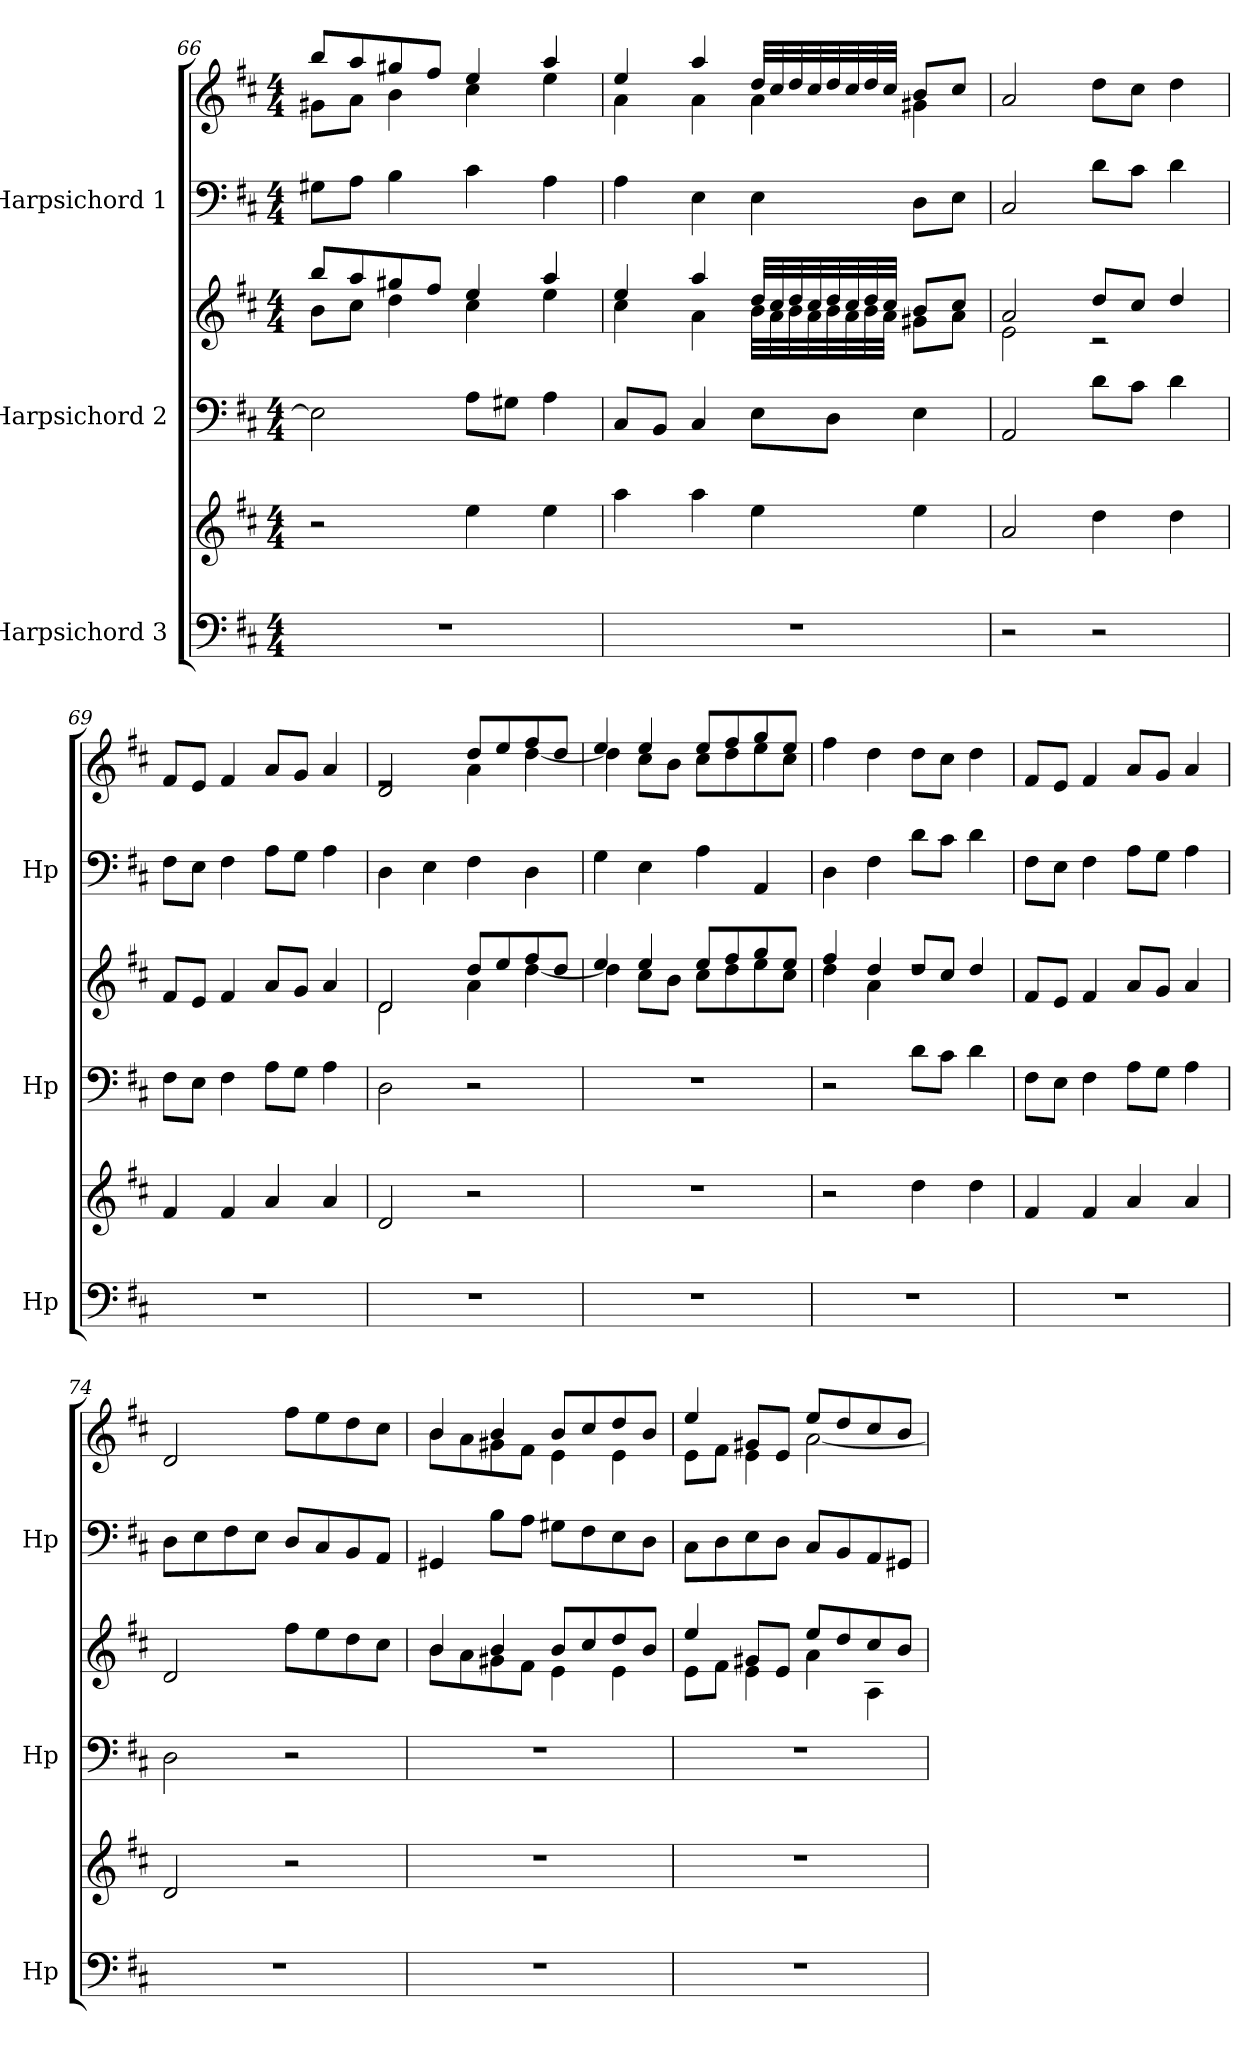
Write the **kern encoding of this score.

**kern	**kern	**kern	**kern	**kern	**kern
*part3	*part3	*part2	*part2	*part1	*part1
*staff6	*staff5	*staff4	*staff3	*staff2	*staff1
*I"Harpsichord 3	*	*I"Harpsichord 2	*	*I"Harpsichord 1	*
*I'Hp	*	*I'Hp	*	*I'Hp	*
*clefF4	*clefG2	*clefF4	*clefG2	*clefF4	*clefG2
*k[f#c#]	*k[f#c#]	*k[f#c#]	*k[f#c#]	*k[f#c#]	*k[f#c#]
*M4/4	*M4/4	*M4/4	*M4/4	*M4/4	*M4/4
=66	=66	=66	=66	=66	=66
*	*	*	*^	*	*^
1r	2r	2E\]	8bb/L	8b\L	8G#X\L	8bb/L	8g#X\L
.	.	.	8aa/	8cc#\J	8A\J	8aa/	8a\J
.	.	.	8gg#X/	4dd\	4B\	8gg#X/	4b\
.	.	.	8ff#/J	.	.	8ff#/J	.
.	4ee\	8A\L	4ee/	4cc#\	4c#\	4ee/	4cc#\
.	.	8G#X\J	.	.	.	.	.
.	4ee\	4A\	4aa/	4ee\	4A\	4aa/	4ee\
!!LO:PB:g=z	!!
=67	=67	=67	=67	=67	=67	=67	=67
1r	4aa\	8C#/L	4ee/	4cc#\	4A\	4ee/	4a\
.	.	8BB/J	.	.	.	.	.
.	4aa\	4C#/	4aa/	4a\	4E\	4aa/	4a\
.	4ee\	8E\L	32dd/LLL	32b\LLL	4E\	32dd/LLL	4a\
.	.	.	32cc#/	32a\	.	32cc#/	.
.	.	.	32dd/	32b\	.	32dd/	.
.	.	.	32cc#/	32a\	.	32cc#/	.
.	.	8D\J	32dd/	32b\	.	32dd/	.
.	.	.	32cc#/	32a\	.	32cc#/	.
.	.	.	32dd/	32b\	.	32dd/	.
.	.	.	32cc#/JJJ	32a\JJJ	.	32cc#/JJJ	.
.	4ee\	4E\	8b/L	8g#X\L	8D\L	8b/L	4g#X\
.	.	.	8cc#/J	8a\J	8E\J	8cc#/J	.
*	*	*	*	*	*	*v	*v
=68	=68	=68	=68	=68	=68	=68
2r	2a/	2AA/	2a/	2e\	2C#/	2a/
2r	4dd\	8d\L	8dd/L	2r	8d\L	8dd\L
.	.	8c#\J	8cc#/J	.	8c#\J	8cc#\J
.	4dd\	4d\	4dd/	.	4d\	4dd\
*	*	*	*v	*v	*	*
=69	=69	=69	=69	=69	=69
1r	4f#/	8F#\L	8f#/L	8F#\L	8f#/L
.	.	8E\J	8e/J	8E\J	8e/J
.	4f#/	4F#\	4f#/	4F#\	4f#/
.	4a/	8A\L	8a/L	8A\L	8a/L
.	.	8G\J	8g/J	8G\J	8g/J
.	4a/	4A\	4a/	4A\	4a/
=70	=70	=70	=70	=70	=70
*	*	*	*^	*	*^
1r	2d/	2D\	2d/	2d\	4D\	2d/	2re
.	.	.	.	.	4E\	.	.
.	2r	2r	8dd/L	4a\	4F#\	8dd/L	4a\
.	.	.	8ee/	.	.	8ee/	.
.	.	.	8ff#/	[4dd\	4D\	8ff#/	[4dd\
.	.	.	8dd/J	.	.	8dd/J	.
=71	=71	=71	=71	=71	=71	=71	=71
1r	1r	1r	4ee/	4dd\]	4G\	4ee/	4dd\]
.	.	.	4ee/	8cc#\L	4E\	4ee/	8cc#\L
.	.	.	.	8b\J	.	.	8b\J
.	.	.	8ee/L	8cc#\L	4A\	8ee/L	8cc#\L
.	.	.	8ff#/	8dd\	.	8ff#/	8dd\
.	.	.	8gg/	8ee\	4AA/	8gg/	8ee\
.	.	.	8ee/J	8cc#\J	.	8ee/J	8cc#\J
*	*	*	*	*	*	*v	*v
=72	=72	=72	=72	=72	=72	=72
1r	2r	2r	4ff#/	4dd\	4D\	4ff#\
.	.	.	4dd/	4a\	4F#\	4dd\
.	4dd\	8d\L	8dd/L	2rdd	8d\L	8dd\L
.	.	8c#\J	8cc#/J	.	8c#\J	8cc#\J
.	4dd\	4d\	4dd/	.	4d\	4dd\
*	*	*	*v	*v	*	*
!!LO:LB:g=z
=73	=73	=73	=73	=73	=73
1r	4f#/	8F#\L	8f#/L	8F#\L	8f#/L
.	.	8E\J	8e/J	8E\J	8e/J
.	4f#/	4F#\	4f#/	4F#\	4f#/
.	4a/	8A\L	8a/L	8A\L	8a/L
.	.	8G\J	8g/J	8G\J	8g/J
.	4a/	4A\	4a/	4A\	4a/
=74	=74	=74	=74	=74	=74
1r	2d/	2D\	2d/	8D\L	2d/
.	.	.	.	8E\	.
.	.	.	.	8F#\	.
.	.	.	.	8E\J	.
.	2r	2r	8ff#\L	8D/L	8ff#\L
.	.	.	8ee\	8C#/	8ee\
.	.	.	8dd\	8BB/	8dd\
.	.	.	8cc#\J	8AA/J	8cc#\J
=75	=75	=75	=75	=75	=75
*	*	*	*^	*	*^
1r	1r	1r	4b/	8b\L	4GG#X/	4b/	8b\L
.	.	.	.	8a\	.	.	8a\
.	.	.	4b/	8g#X\	8B\L	4b/	8g#X\
.	.	.	.	8f#\J	8A\J	.	8f#\J
.	.	.	8b/L	4e\	8G#X\L	8b/L	4e\
.	.	.	8cc#/	.	8F#\	8cc#/	.
.	.	.	8dd/	4e\	8E\	8dd/	4e\
.	.	.	8b/J	.	8D\J	8b/J	.
=76	=76	=76	=76	=76	=76	=76	=76
1r	1r	1r	4ee/	8e\L	8C#\L	4ee/	8e\L
.	.	.	.	8f#\J	8D\	.	8f#\J
.	.	.	8g#X/L	4e\	8E\	8g#X/L	4e\
.	.	.	8e/J	.	8D\J	8e/J	.
.	.	.	8ee/L	4a\	8C#/L	8ee/L	[2a\
.	.	.	8dd/	.	8BB/	8dd/	.
.	.	.	8cc#/	4A\	8AA/	8cc#/	.
.	.	.	8b/J	.	8GG#X/J	8b/J	.
*	*	*	*v	*v	*	*v	*v
=	=	=	=	=	=
*-	*-	*-	*-	*-	*-
